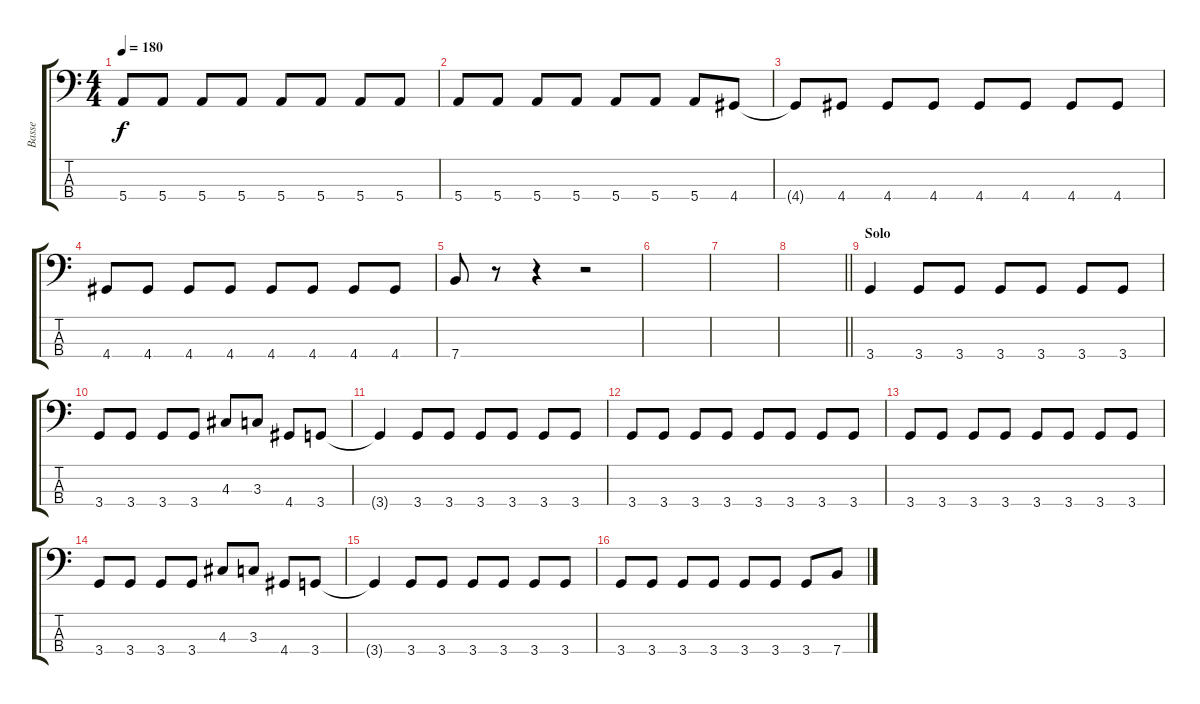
\track ("Basse" "Basse") {instrument electricbassfinger}
\staff {score tabs}
\tuning (G2 D2 A1 E1) {hide}
\ts (4 4)
\tempo 180
\clef f4
\ks c
5.4{t}.8{dy f} 5.4.8 5.4.8 5.4.8 5.4.8 5.4.8 5.4.8 5.4.8 |
5.4.8 5.4.8 5.4.8 5.4.8 5.4.8 5.4.8 5.4.8 4.4.8 |
4.4{t}.8 4.4.8 4.4.8 4.4.8 4.4.8 4.4.8 4.4.8 4.4.8 |
4.4.8 4.4.8 4.4.8 4.4.8 4.4.8 4.4.8 4.4.8 4.4.8 |
7.4.8 r.8 r.4 r.2 |
|
|
\barLineRight lightlight
|
\section ("" "Solo")
3.4.4 3.4.8 3.4.8 3.4.8 3.4.8 3.4.8 3.4.8 |
3.4.8 3.4.8 3.4.8 3.4.8 4.3.8 3.3.8 4.4.8 3.4.8 |
3.4{t}.4 3.4.8 3.4.8 3.4.8 3.4.8 3.4.8 3.4.8 |
3.4.8 3.4.8 3.4.8 3.4.8 3.4.8 3.4.8 3.4.8 3.4.8 |
3.4.8 3.4.8 3.4.8 3.4.8 3.4.8 3.4.8 3.4.8 3.4.8 |
3.4.8 3.4.8 3.4.8 3.4.8 4.3.8 3.3.8 4.4.8 3.4.8 |
3.4{t}.4 3.4.8 3.4.8 3.4.8 3.4.8 3.4.8 3.4.8 |
3.4.8 3.4.8 3.4.8 3.4.8 3.4.8 3.4.8 3.4.8 7.4.8
